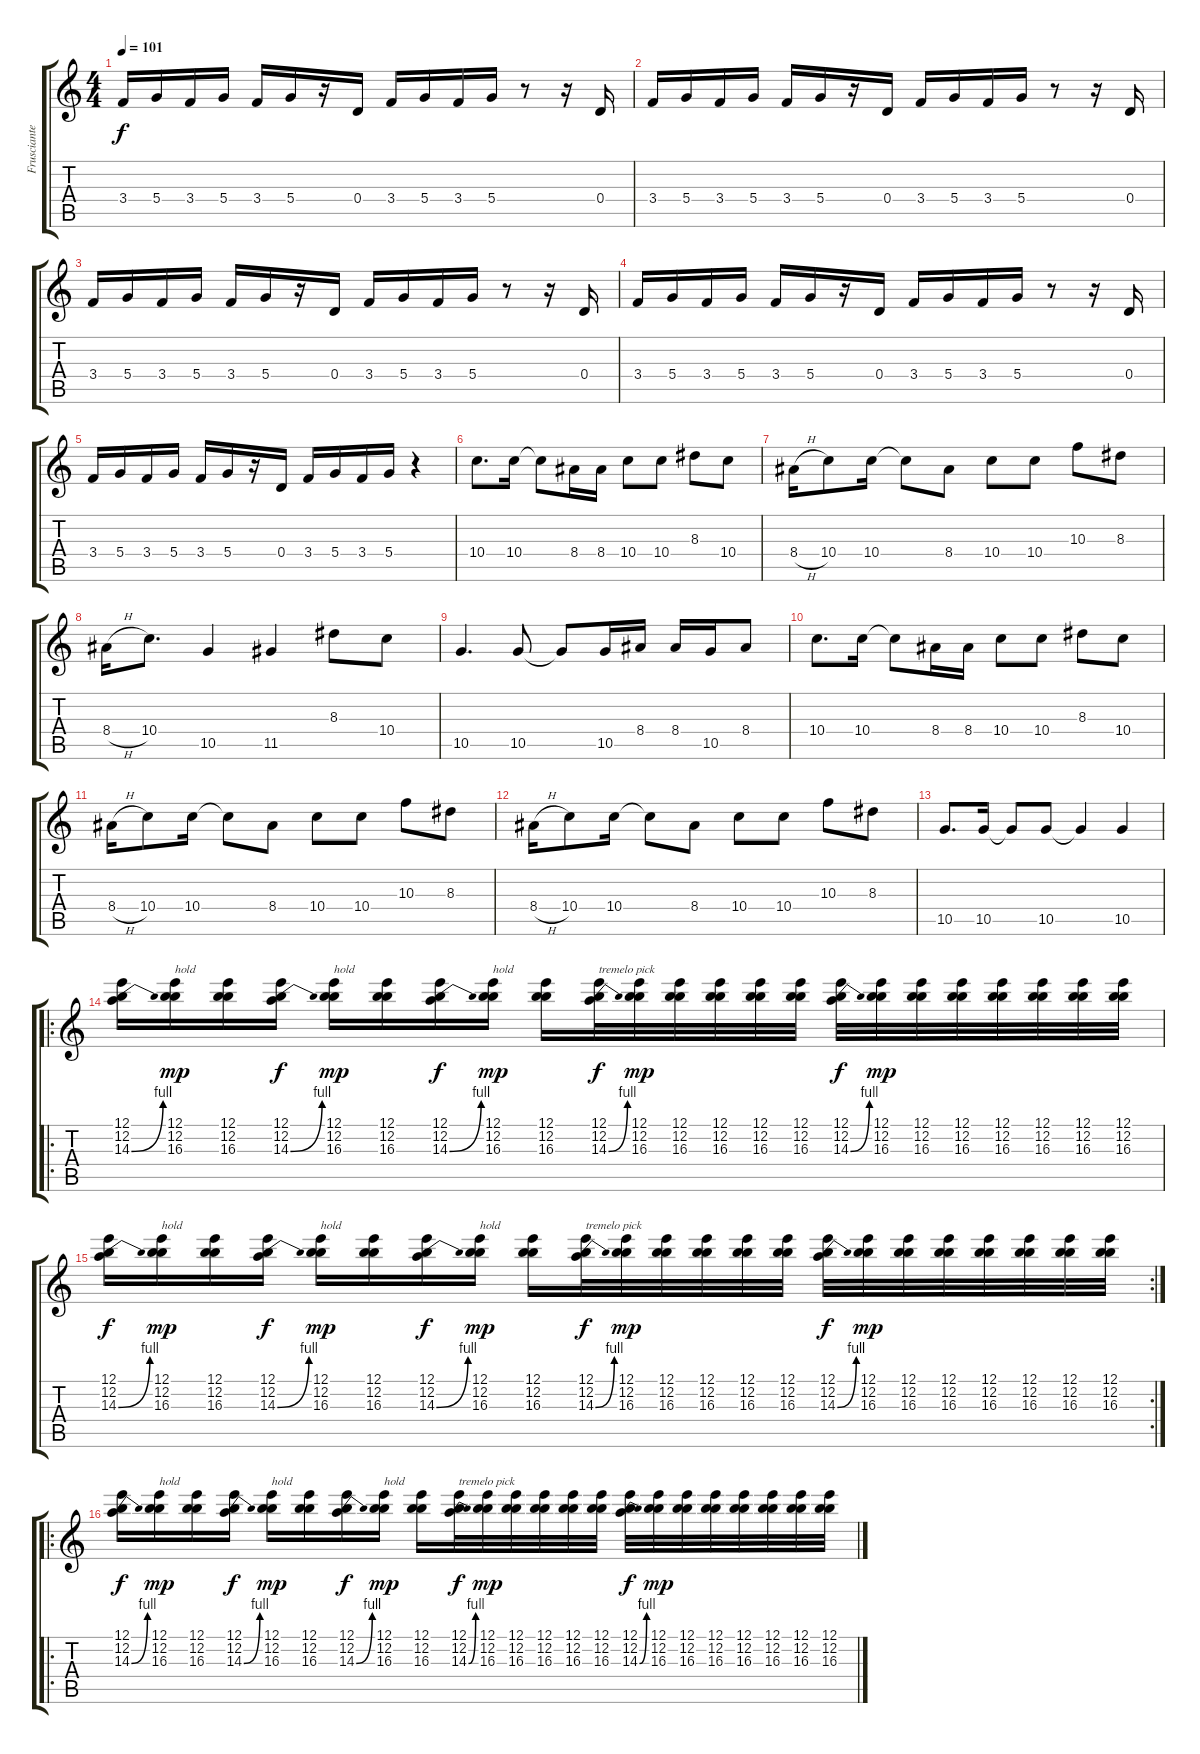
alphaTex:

\track ("Frusciante (Clean Guitar)" "Frusciante") {instrument electricguitarclean}
\staff {score tabs}
\tuning (E4 B3 G3 D3 A2 E2) {hide}
\ts (4 4)
\tempo 101
\clef g2
\ks c
3.4.16{dy f} 5.4.16 3.4.16 5.4.16 3.4.16 5.4.16 r.16 0.4.16 3.4.16 5.4.16 3.4.16 5.4.16 r.8 r.16 0.4.16 |
3.4.16 5.4.16 3.4.16 5.4.16 3.4.16 5.4.16 r.16 0.4.16 3.4.16 5.4.16 3.4.16 5.4.16 r.8 r.16 0.4.16 |
3.4.16 5.4.16 3.4.16 5.4.16 3.4.16 5.4.16 r.16 0.4.16 3.4.16 5.4.16 3.4.16 5.4.16 r.8 r.16 0.4.16 |
3.4.16 5.4.16 3.4.16 5.4.16 3.4.16 5.4.16 r.16 0.4.16 3.4.16 5.4.16 3.4.16 5.4.16 r.8 r.16 0.4.16 |
3.4.16 5.4.16 3.4.16 5.4.16 3.4.16 5.4.16 r.16 0.4.16 3.4.16 5.4.16 3.4.16 5.4.16 r.4 |
10.4.8{d} 10.4.16 10.4{t}.8 8.4.16 8.4.16 10.4.8 10.4.8 8.3.8 10.4.8 |
8.4{h}.16 10.4.8 10.4.16 10.4{t}.8 8.4.8 10.4.8 10.4.8 10.3.8 8.3.8 |
8.4{h}.16 10.4.8{d} 10.5.4 11.5.4 8.3.8 10.4.8 |
10.5.4{d} 10.5.8 10.5{t}.8 10.5.16 8.4.16 8.4.16 10.5.16 8.4.8 |
10.4.8{d} 10.4.16 10.4{t}.8 8.4.16 8.4.16 10.4.8 10.4.8 8.3.8 10.4.8 |
8.4{h}.16 10.4.8 10.4.16 10.4{t}.8 8.4.8 10.4.8 10.4.8 10.3.8 8.3.8 |
8.4{h}.16 10.4.8 10.4.16 10.4{t}.8 8.4.8 10.4.8 10.4.8 10.3.8 8.3.8 |
10.5.8{d} 10.5.16 10.5{t}.8 10.5.8 10.5{t}.4 10.5.4 |
\ro
(12.1 12.2 14.3{be (bend 0 0 60 4)}).16{instrument distortionguitar} (12.1 12.2 16.3).16{txt "hold" dy mp} (12.1 12.2 16.3).16 (12.1 12.2 14.3{be (bend 0 0 60 4)}).16{dy f} (12.1 12.2 16.3).16{txt "hold" dy mp} (12.1 12.2 16.3).16 (12.1 12.2 14.3{be (bend 0 0 60 4)}).16{dy f} (12.1 12.2 16.3).16{txt "hold" dy mp} (12.1 12.2 16.3).16 (12.1 12.2 14.3{be (bend 0 0 60 4)}).32{txt "tremelo pick" dy f} (12.1 12.2 16.3).32{dy mp} (12.1 12.2 16.3).32 (12.1 12.2 16.3).32 (12.1 12.2 16.3).32 (12.1 12.2 16.3).32 (12.1 12.2 14.3{be (bend 0 0 60 4)}).32{dy f} (12.1 12.2 16.3).32{dy mp} (12.1 12.2 16.3).32 (12.1 12.2 16.3).32 (12.1 12.2 16.3).32 (12.1 12.2 16.3).32 (12.1 12.2 16.3).32 (12.1 12.2 16.3).32 |
\rc 2
(12.1 12.2 14.3{be (bend 0 0 60 4)}).16{dy f} (12.1 12.2 16.3).16{txt "hold" dy mp} (12.1 12.2 16.3).16 (12.1 12.2 14.3{be (bend 0 0 60 4)}).16{dy f} (12.1 12.2 16.3).16{txt "hold" dy mp} (12.1 12.2 16.3).16 (12.1 12.2 14.3{be (bend 0 0 60 4)}).16{dy f} (12.1 12.2 16.3).16{txt "hold" dy mp} (12.1 12.2 16.3).16 (12.1 12.2 14.3{be (bend 0 0 60 4)}).32{txt "tremelo pick" dy f} (12.1 12.2 16.3).32{dy mp} (12.1 12.2 16.3).32 (12.1 12.2 16.3).32 (12.1 12.2 16.3).32 (12.1 12.2 16.3).32 (12.1 12.2 14.3{be (bend 0 0 60 4)}).32{dy f} (12.1 12.2 16.3).32{dy mp} (12.1 12.2 16.3).32 (12.1 12.2 16.3).32 (12.1 12.2 16.3).32 (12.1 12.2 16.3).32 (12.1 12.2 16.3).32 (12.1 12.2 16.3).32 |
\ro
(12.1 12.2 14.3{be (bend 0 0 60 4)}).16{dy f instrument distortionguitar} (12.1 12.2 16.3).16{txt "hold" dy mp} (12.1 12.2 16.3).16 (12.1 12.2 14.3{be (bend 0 0 60 4)}).16{dy f} (12.1 12.2 16.3).16{txt "hold" dy mp} (12.1 12.2 16.3).16 (12.1 12.2 14.3{be (bend 0 0 60 4)}).16{dy f} (12.1 12.2 16.3).16{txt "hold" dy mp} (12.1 12.2 16.3).16 (12.1 12.2 14.3{be (bend 0 0 60 4)}).32{txt "tremelo pick" dy f} (12.1 12.2 16.3).32{dy mp} (12.1 12.2 16.3).32 (12.1 12.2 16.3).32 (12.1 12.2 16.3).32 (12.1 12.2 16.3).32 (12.1 12.2 14.3{be (bend 0 0 60 4)}).32{dy f} (12.1 12.2 16.3).32{dy mp} (12.1 12.2 16.3).32 (12.1 12.2 16.3).32 (12.1 12.2 16.3).32 (12.1 12.2 16.3).32 (12.1 12.2 16.3).32 (12.1 12.2 16.3).32
